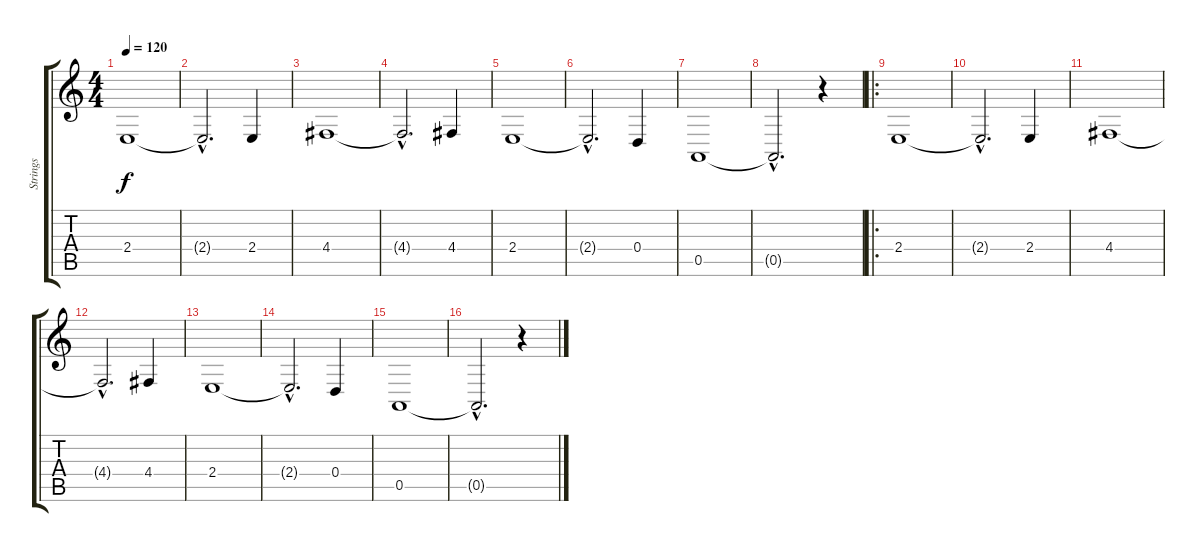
\track ("Strings" "Strings") {instrument synthstrings1}
\staff {score tabs}
\tuning (E4 B3 G3 D3 A2 E2) {hide}
\ts (4 4)
\tempo 120
\clef g2
\ks c
2.4.1{dy f} |
2.4{hac t}.2{d} 2.4.4 |
4.4.1 |
4.4{hac t}.2{d} 4.4.4 |
2.4.1 |
2.4{hac t}.2{d} 0.4.4 |
0.5.1 |
0.5{hac t}.2{d} r.4 |
\ro
2.4.1 |
2.4{hac t}.2{d} 2.4.4 |
4.4.1 |
4.4{hac t}.2{d} 4.4.4 |
2.4.1 |
2.4{hac t}.2{d} 0.4.4 |
0.5.1 |
0.5{hac t}.2{d} r.4
